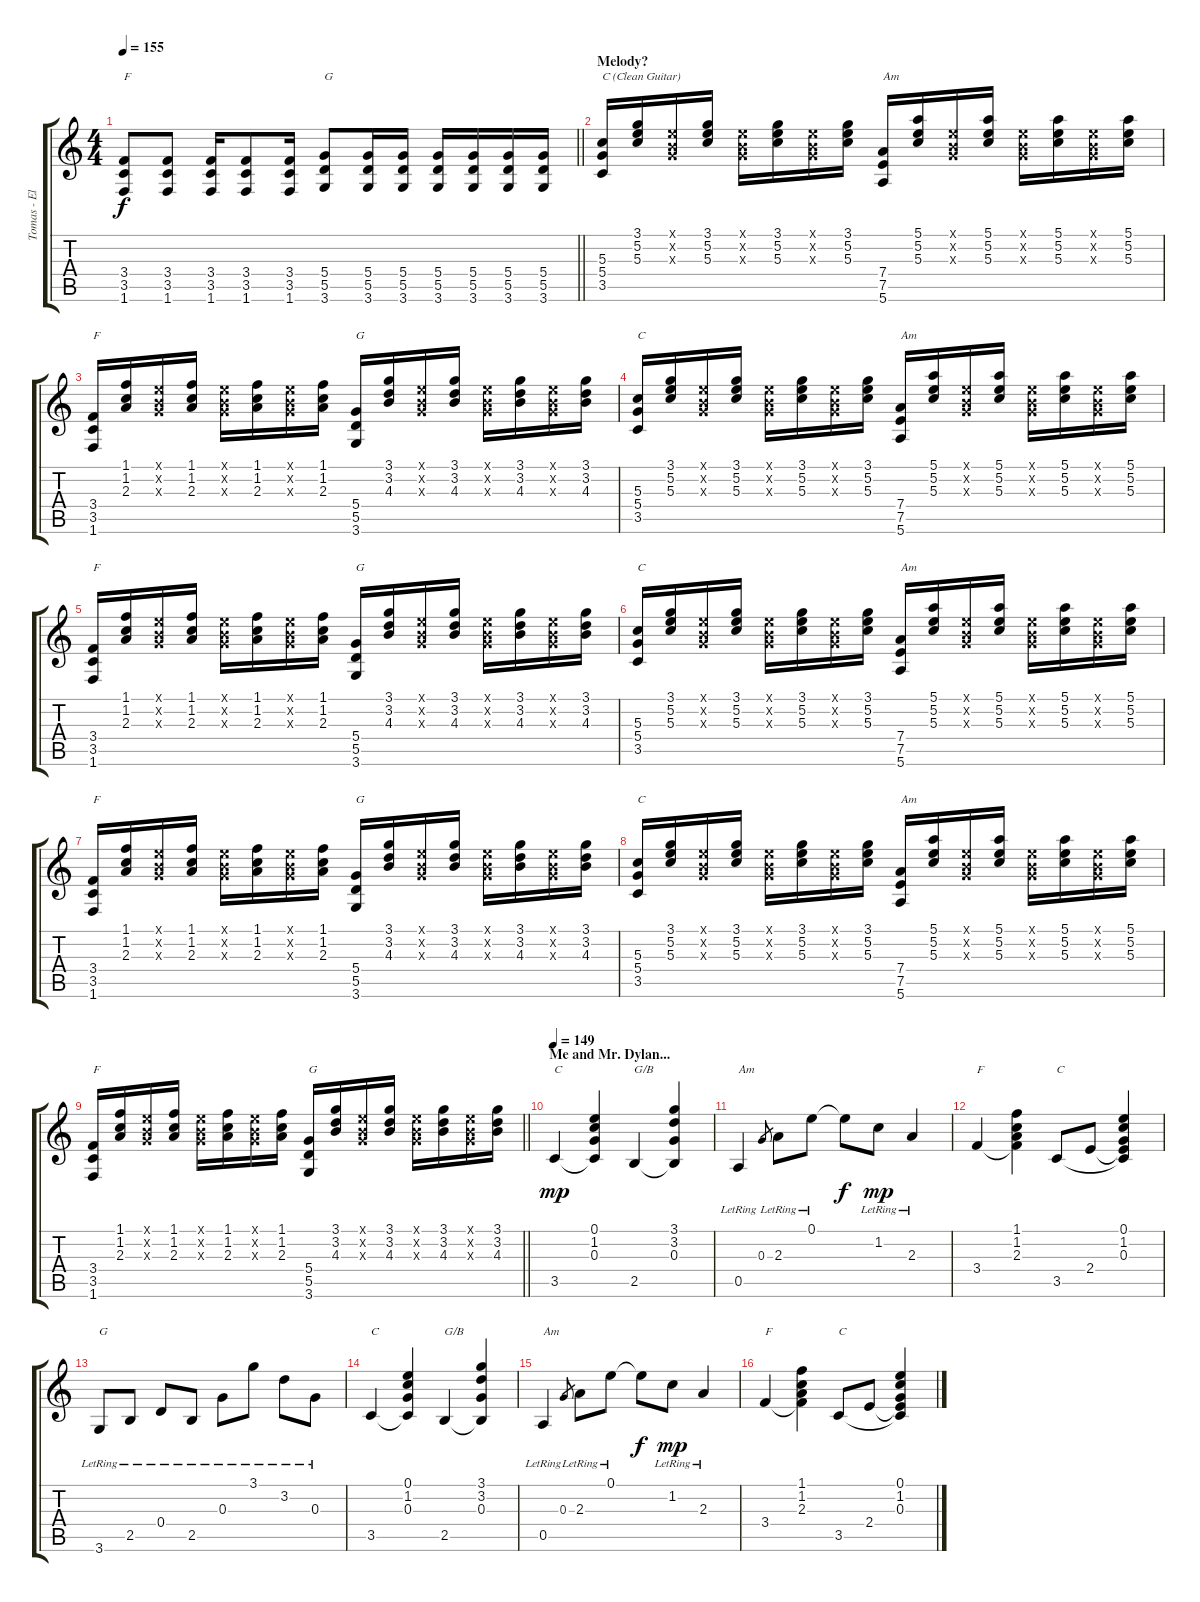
\track ("Tomas - Elec. Guitar" "Tomas - El") {instrument electricguitarclean}
\staff {score tabs}
\tuning (E4 B3 G3 D3 A2 E2) {hide}
\ts (4 4)
\tempo 155
\clef g2
\barLineRight lightlight
\ks c
(3.4 3.5 1.6).8{txt "F" dy f} (3.4 3.5 1.6).8 (3.4 3.5 1.6).16 (3.4 3.5 1.6).8 (3.4 3.5 1.6).16 (5.4 5.5 3.6).8{txt "G"} (5.4 5.5 3.6).16 (5.4 5.5 3.6).16 (5.4 5.5 3.6).16 (5.4 5.5 3.6).16 (5.4 5.5 3.6).16 (5.4 5.5 3.6).16 |
\section ("" "Melody?")
(5.3 5.4 3.5).16{txt "C (Clean Guitar)" volume 10 instrument electricguitarclean} (3.1 5.2 5.3).16 (0.1{x} 0.2{x} 0.3{x}).16 (3.1 5.2 5.3).16 (0.1{x} 0.2{x} 0.3{x}).16 (3.1 5.2 5.3).16 (0.1{x} 0.2{x} 0.3{x}).16 (3.1 5.2 5.3).16 (7.4 7.5 5.6).16{txt "Am"} (5.1 5.2 5.3).16 (0.1{x} 0.2{x} 0.3{x}).16 (5.1 5.2 5.3).16 (0.1{x} 0.2{x} 0.3{x}).16 (5.1 5.2 5.3).16 (0.1{x} 0.2{x} 0.3{x}).16 (5.1 5.2 5.3).16 |
(3.4 3.5 1.6).16{txt "F"} (1.1 1.2 2.3).16 (0.1{x} 0.2{x} 0.3{x}).16 (1.1 1.2 2.3).16 (0.1{x} 0.2{x} 0.3{x}).16 (1.1 1.2 2.3).16 (0.1{x} 0.2{x} 0.3{x}).16 (1.1 1.2 2.3).16 (5.4 5.5 3.6).16{txt "G"} (3.1 3.2 4.3).16 (0.1{x} 0.2{x} 0.3{x}).16 (3.1 3.2 4.3).16 (0.1{x} 0.2{x} 0.3{x}).16 (3.1 3.2 4.3).16 (0.1{x} 0.2{x} 0.3{x}).16 (3.1 3.2 4.3).16 |
(5.3 5.4 3.5).16{txt "C "} (3.1 5.2 5.3).16 (0.1{x} 0.2{x} 0.3{x}).16 (3.1 5.2 5.3).16 (0.1{x} 0.2{x} 0.3{x}).16 (3.1 5.2 5.3).16 (0.1{x} 0.2{x} 0.3{x}).16 (3.1 5.2 5.3).16 (7.4 7.5 5.6).16{txt "Am"} (5.1 5.2 5.3).16 (0.1{x} 0.2{x} 0.3{x}).16 (5.1 5.2 5.3).16 (0.1{x} 0.2{x} 0.3{x}).16 (5.1 5.2 5.3).16 (0.1{x} 0.2{x} 0.3{x}).16 (5.1 5.2 5.3).16 |
(3.4 3.5 1.6).16{txt "F"} (1.1 1.2 2.3).16 (0.1{x} 0.2{x} 0.3{x}).16 (1.1 1.2 2.3).16 (0.1{x} 0.2{x} 0.3{x}).16 (1.1 1.2 2.3).16 (0.1{x} 0.2{x} 0.3{x}).16 (1.1 1.2 2.3).16 (5.4 5.5 3.6).16{txt "G"} (3.1 3.2 4.3).16 (0.1{x} 0.2{x} 0.3{x}).16 (3.1 3.2 4.3).16 (0.1{x} 0.2{x} 0.3{x}).16 (3.1 3.2 4.3).16 (0.1{x} 0.2{x} 0.3{x}).16 (3.1 3.2 4.3).16 |
(5.3 5.4 3.5).16{txt "C "} (3.1 5.2 5.3).16 (0.1{x} 0.2{x} 0.3{x}).16 (3.1 5.2 5.3).16 (0.1{x} 0.2{x} 0.3{x}).16 (3.1 5.2 5.3).16 (0.1{x} 0.2{x} 0.3{x}).16 (3.1 5.2 5.3).16 (7.4 7.5 5.6).16{txt "Am"} (5.1 5.2 5.3).16 (0.1{x} 0.2{x} 0.3{x}).16 (5.1 5.2 5.3).16 (0.1{x} 0.2{x} 0.3{x}).16 (5.1 5.2 5.3).16 (0.1{x} 0.2{x} 0.3{x}).16 (5.1 5.2 5.3).16 |
(3.4 3.5 1.6).16{txt "F"} (1.1 1.2 2.3).16 (0.1{x} 0.2{x} 0.3{x}).16 (1.1 1.2 2.3).16 (0.1{x} 0.2{x} 0.3{x}).16 (1.1 1.2 2.3).16 (0.1{x} 0.2{x} 0.3{x}).16 (1.1 1.2 2.3).16 (5.4 5.5 3.6).16{txt "G"} (3.1 3.2 4.3).16 (0.1{x} 0.2{x} 0.3{x}).16 (3.1 3.2 4.3).16 (0.1{x} 0.2{x} 0.3{x}).16 (3.1 3.2 4.3).16 (0.1{x} 0.2{x} 0.3{x}).16 (3.1 3.2 4.3).16 |
(5.3 5.4 3.5).16{txt "C "} (3.1 5.2 5.3).16 (0.1{x} 0.2{x} 0.3{x}).16 (3.1 5.2 5.3).16 (0.1{x} 0.2{x} 0.3{x}).16 (3.1 5.2 5.3).16 (0.1{x} 0.2{x} 0.3{x}).16 (3.1 5.2 5.3).16 (7.4 7.5 5.6).16{txt "Am"} (5.1 5.2 5.3).16 (0.1{x} 0.2{x} 0.3{x}).16 (5.1 5.2 5.3).16 (0.1{x} 0.2{x} 0.3{x}).16 (5.1 5.2 5.3).16 (0.1{x} 0.2{x} 0.3{x}).16 (5.1 5.2 5.3).16 |
\barLineRight lightlight
(3.4 3.5 1.6).16{txt "F"} (1.1 1.2 2.3).16 (0.1{x} 0.2{x} 0.3{x}).16 (1.1 1.2 2.3).16 (0.1{x} 0.2{x} 0.3{x}).16 (1.1 1.2 2.3).16 (0.1{x} 0.2{x} 0.3{x}).16 (1.1 1.2 2.3).16 (5.4 5.5 3.6).16{txt "G"} (3.1 3.2 4.3).16 (0.1{x} 0.2{x} 0.3{x}).16 (3.1 3.2 4.3).16 (0.1{x} 0.2{x} 0.3{x}).16 (3.1 3.2 4.3).16 (0.1{x} 0.2{x} 0.3{x}).16 (3.1 3.2 4.3).16 |
\section ("" "Me and Mr. Dylan...")
\tempo 149
3.5.4{txt "C" dy mp volume 11} (0.1 1.2 0.3 3.5{t}).4 2.5.4{txt "G/B"} (3.1 3.2 0.3 2.5{t}).4 |
0.5{lr}.4{txt "Am"} 0.3.8{gr} 2.3{lr}.8 0.1{lr}.8 0.1{t}.8{dy f} 1.2{lr}.8{dy mp} 2.3{lr}.4 |
3.4.4{txt "F"} (1.1 1.2 2.3 3.4{t}).4 3.5.8{txt "C"} 2.4.8 (0.1 1.2 0.3 2.4{t} 3.5{t}).4 |
3.6{lr}.8{txt "G"} 2.5{lr}.8 0.4{lr}.8 2.5{lr}.8 0.3{lr}.8 3.1{lr}.8 3.2{lr}.8 0.3{lr}.8 |
3.5.4{txt "C"} (0.1 1.2 0.3 3.5{t}).4 2.5.4{txt "G/B"} (3.1 3.2 0.3 2.5{t}).4 |
0.5{lr}.4{txt "Am"} 0.3.8{gr} 2.3{lr}.8 0.1{lr}.8 0.1{t}.8{dy f} 1.2{lr}.8{dy mp} 2.3{lr}.4 |
3.4.4{txt "F"} (1.1 1.2 2.3 3.4{t}).4 3.5.8{txt "C"} 2.4.8 (0.1 1.2 0.3 2.4{t} 3.5{t}).4
